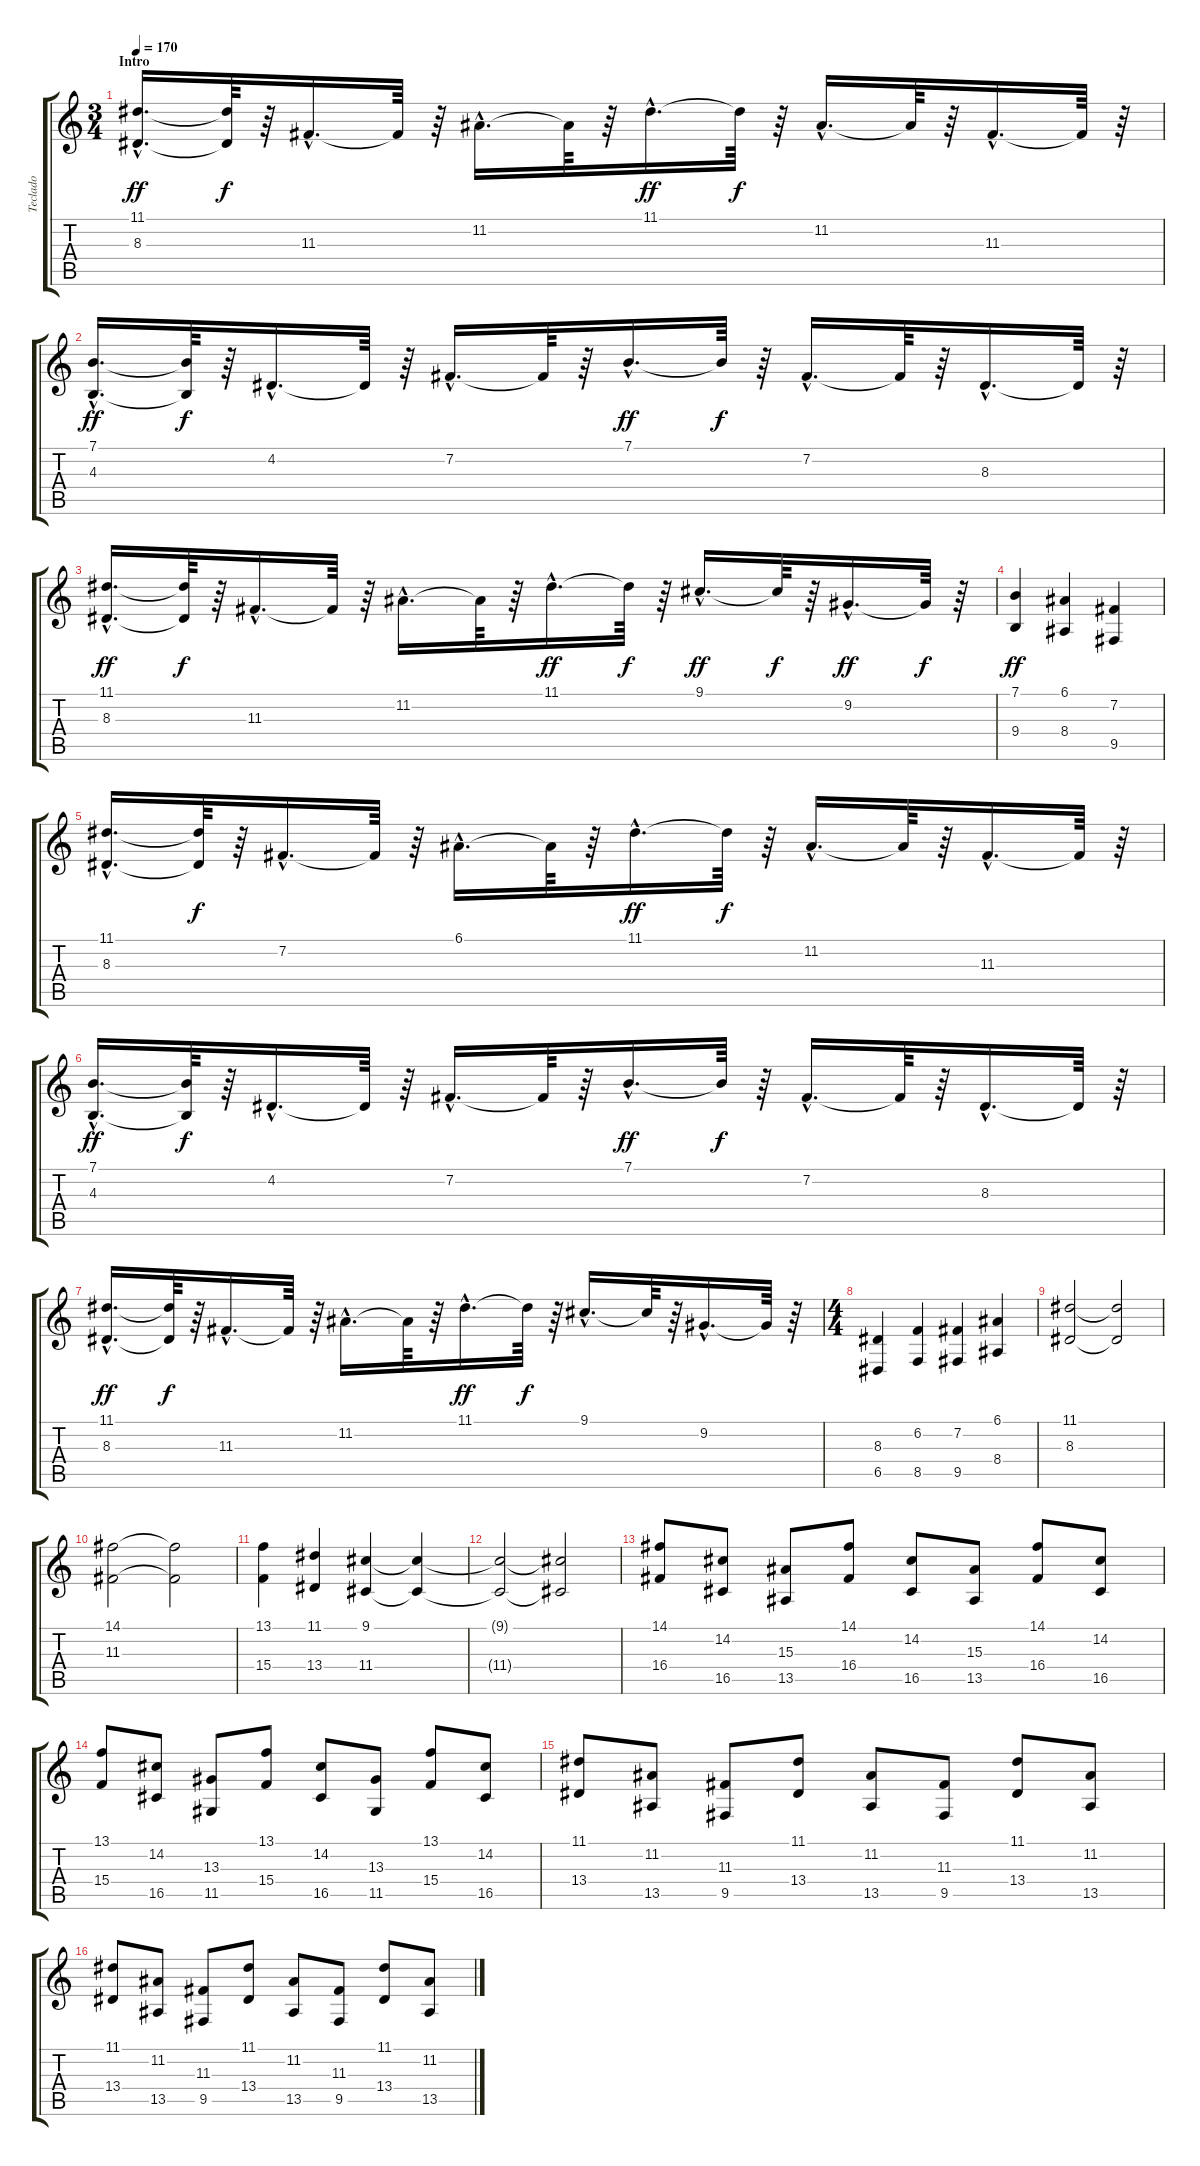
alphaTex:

\track ("Teclado" "Teclado") {instrument acousticgrandpiano}
\staff {score tabs}
\tuning (E4 B3 G3 D3 A2 E2) {hide}
\ts (3 4)
\section ("" "Intro")
\tempo 170
\clef g2
\ks c
(11.1{hac} 8.3{hac}).16{d dy ff instrument acousticgrandpiano} (11.1{t} 8.3{t}).64{dy f} r.64 11.3{hac}.16{d} 11.3{t}.64 r.64 11.2{hac}.16{d} 11.2{t}.64 r.64 11.1{hac}.16{d dy ff} 11.1{t}.64{dy f} r.64 11.2{hac}.16{d} 11.2{t}.64 r.64 11.3{hac}.16{d} 11.3{t}.64 r.64 |
(7.1{hac} 4.3{hac}).16{d dy ff} (7.1{t} 4.3{t}).64{dy f} r.64 4.2{hac}.16{d} 4.2{t}.64 r.64 7.2{hac}.16{d} 7.2{t}.64 r.64 7.1{hac}.16{d dy ff} 7.1{t}.64{dy f} r.64 7.2{hac}.16{d} 7.2{t}.64 r.64 8.3{hac}.16{d} 8.3{t}.64 r.64 |
(11.1{hac} 8.3{hac}).16{d dy ff} (11.1{t} 8.3{t}).64{dy f} r.64 11.3{hac}.16{d} 11.3{t}.64 r.64 11.2{hac}.16{d} 11.2{t}.64 r.64 11.1{hac}.16{d dy ff} 11.1{t}.64{dy f} r.64 9.1{hac}.16{d dy ff} 9.1{t}.64{dy f} r.64 9.2{hac}.16{d dy ff} 9.2{t}.64{dy f} r.64 |
(7.1 9.4).4{dy ff} (6.1 8.4).4 (7.2 9.5).4 |
(11.1{hac} 8.3{hac}).16{d} (11.1{t} 8.3{t}).64{dy f} r.64 7.2{hac}.16{d} 7.2{t}.64 r.64 6.1{hac}.16{d} 6.1{t}.64 r.64 11.1{hac}.16{d dy ff} 11.1{t}.64{dy f} r.64 11.2{hac}.16{d} 11.2{t}.64 r.64 11.3{hac}.16{d} 11.3{t}.64 r.64 |
(7.1{hac} 4.3{hac}).16{d dy ff} (7.1{t} 4.3{t}).64{dy f} r.64 4.2{hac}.16{d} 4.2{t}.64 r.64 7.2{hac}.16{d} 7.2{t}.64 r.64 7.1{hac}.16{d dy ff} 7.1{t}.64{dy f} r.64 7.2{hac}.16{d} 7.2{t}.64 r.64 8.3{hac}.16{d} 8.3{t}.64 r.64 |
(11.1{hac} 8.3{hac}).16{d dy ff} (11.1{t} 8.3{t}).64{dy f} r.64 11.3{hac}.16{d} 11.3{t}.64 r.64 11.2{hac}.16{d} 11.2{t}.64 r.64 11.1{hac}.16{d dy ff} 11.1{t}.64{dy f} r.64 9.1{hac}.16{d} 9.1{t}.64 r.64 9.2{hac}.16{d} 9.2{t}.64 r.64 |
\ts (4 4)
(8.3 6.5).4{volume 14} (6.2 8.5).4 (7.2 9.5).4 (6.1 8.4).4 |
(11.1 8.3).2{volume 10} (11.1{t} 8.3{t}).2 |
(14.1 11.3).2 (14.1{t} 11.3{t}).2 |
(13.1 15.4).4 (11.1 13.4).4 (9.1 11.4).4 (9.1{t} 11.4{t}).4 |
(9.1{t} 11.4{t}).2 (9.1{t} 11.4{t}).2 |
(14.1 16.4).8 (14.2 16.5).8 (15.3 13.5).8 (14.1 16.4).8 (14.2 16.5).8 (15.3 13.5).8 (14.1 16.4).8 (14.2 16.5).8 |
(13.1 15.4).8 (14.2 16.5).8 (13.3 11.5).8 (13.1 15.4).8 (14.2 16.5).8 (13.3 11.5).8 (13.1 15.4).8 (14.2 16.5).8 |
(11.1 13.4).8 (11.2 13.5).8 (11.3 9.5).8 (11.1 13.4).8 (11.2 13.5).8 (11.3 9.5).8 (11.1 13.4).8 (11.2 13.5).8 |
(11.1 13.4).8 (11.2 13.5).8 (11.3 9.5).8 (11.1 13.4).8 (11.2 13.5).8 (11.3 9.5).8 (11.1 13.4).8 (11.2 13.5).8
